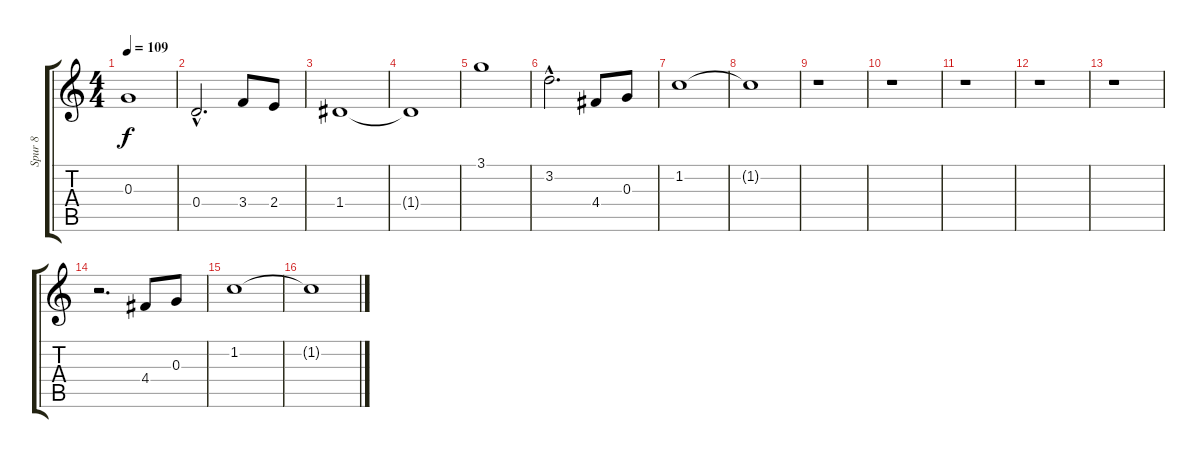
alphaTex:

\track ("Spur 8" "Spur 8") {instrument electricguitarmuted}
\staff {score tabs}
\tuning (E4 B3 G3 D3 A2 E2) {hide}
\ts (4 4)
\tempo 109
\clef g2
\ks c
0.3.1{dy f} |
0.4{hac}.2{d} 3.4.8 2.4.8 |
1.4.1 |
1.4{t}.1 |
3.1.1 |
3.2{hac}.2{d} 4.4.8 0.3.8 |
1.2.1 |
1.2{t}.1 |
r.1 |
r.1 |
r.1 |
r.1 |
r.1 |
r.2{d} 4.4.8 0.3.8 |
1.2.1 |
1.2{t}.1
